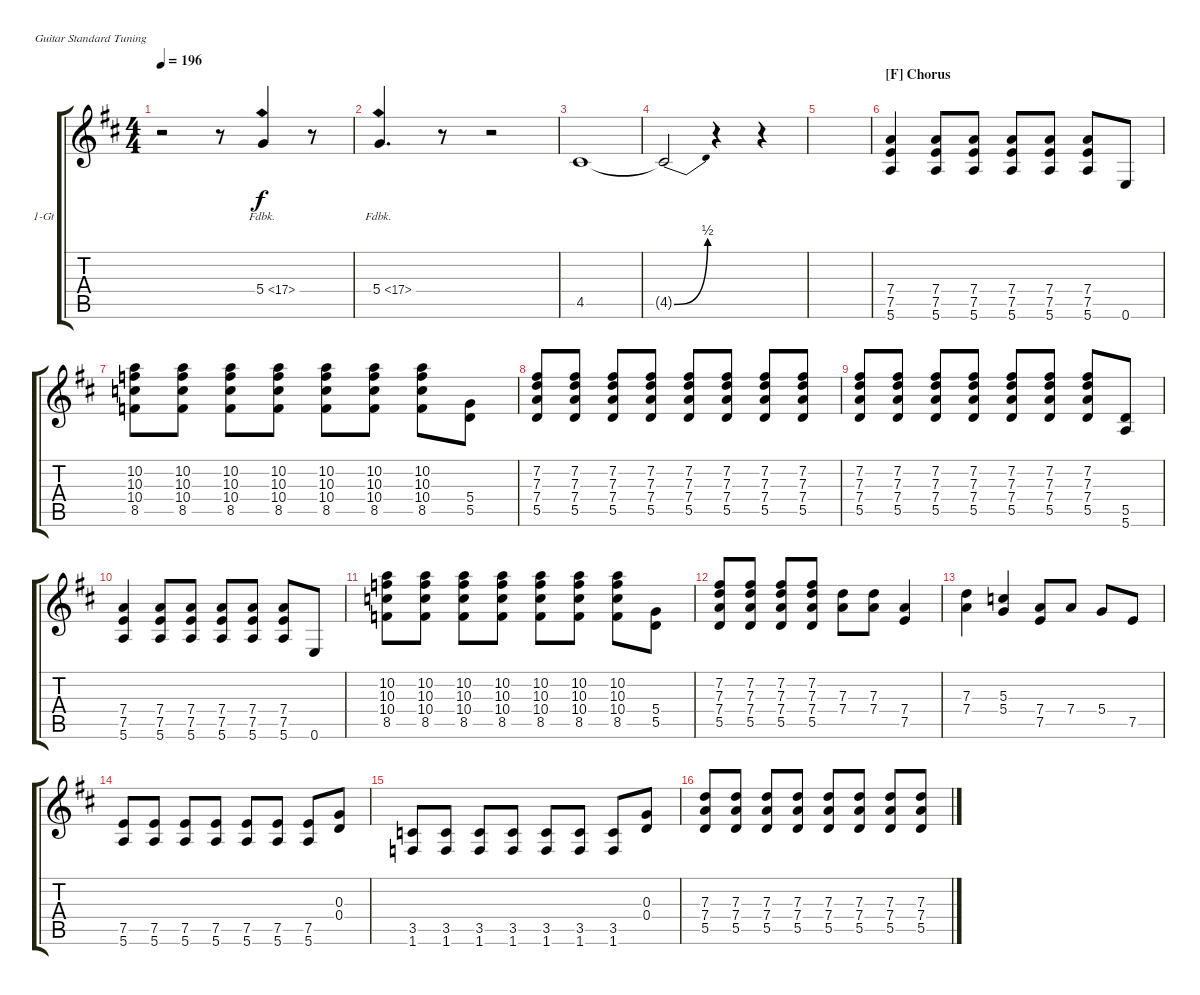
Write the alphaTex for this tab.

\defaultSystemsLayout 4
\bracketExtendMode groupsimilarinstruments
\firstSystemTrackNameOrientation horizontal
\otherSystemsTrackNameOrientation horizontal
\track ("1 Guitar" "1-Gt") {instrument distortionguitar}
\staff {score tabs}
\tuning (E4 B3 G3 D3 A2 E2)
\ts (4 4)
\tempo 196
\clef g2
\ks d
r.2{dy f} r.8 5.4{fh 12}.4 r.8 |
5.4{fh 12}.4{d} r.8 r.2 |
4.5.1 |
4.5{be (bend 0 0 60 2) t}.2 r.4 r.4 |
|
\section ("F" "Chorus")
(5.6 7.5 7.4).4 (5.6 7.5 7.4).8 (5.6 7.5 7.4).8 (5.6 7.5 7.4).8 (5.6 7.5 7.4).8 (5.6 7.5 7.4).8 0.6.8 |
(8.5 10.4 10.3 10.2).8 (8.5 10.4 10.3 10.2).8 (8.5 10.4 10.3 10.2).8 (8.5 10.4 10.3 10.2).8 (8.5 10.4 10.3 10.2).8 (8.5 10.4 10.3 10.2).8 (8.5 10.4 10.3 10.2).8 (5.5 5.4).8 |
(5.5 7.4 7.3 7.2).8 (5.5 7.4 7.3 7.2).8 (5.5 7.4 7.3 7.2).8 (5.5 7.4 7.3 7.2).8 (5.5 7.4 7.3 7.2).8 (5.5 7.4 7.3 7.2).8 (5.5 7.4 7.3 7.2).8 (5.5 7.4 7.3 7.2).8 |
(5.5 7.4 7.3 7.2).8 (5.5 7.4 7.3 7.2).8 (5.5 7.4 7.3 7.2).8 (5.5 7.4 7.3 7.2).8 (5.5 7.4 7.3 7.2).8 (5.5 7.4 7.3 7.2).8 (5.5 7.4 7.3 7.2).8 (5.6 5.5).8 |
(5.6 7.5 7.4).4 (5.6 7.5 7.4).8 (5.6 7.5 7.4).8 (5.6 7.5 7.4).8 (5.6 7.5 7.4).8 (5.6 7.5 7.4).8 0.6.8 |
(8.5 10.4 10.3 10.2).8 (8.5 10.4 10.3 10.2).8 (8.5 10.4 10.3 10.2).8 (8.5 10.4 10.3 10.2).8 (8.5 10.4 10.3 10.2).8 (8.5 10.4 10.3 10.2).8 (8.5 10.4 10.3 10.2).8 (5.5 5.4).8 |
(5.5 7.4 7.3 7.2).8 (5.5 7.4 7.3 7.2).8 (5.5 7.4 7.3 7.2).8 (5.5 7.4 7.3 7.2).8 (7.4 7.3).8 (7.4 7.3).8 (7.5 7.4).4 |
(7.4 7.3).4 (5.3 5.4).4 (7.5 7.4).8 7.4.8 5.4.8 7.5.8 |
(5.6 7.5).8 (5.6 7.5).8 (5.6 7.5).8 (5.6 7.5).8 (5.6 7.5).8 (5.6 7.5).8 (5.6 7.5).8 (0.4 0.3).8 |
(1.6 3.5).8 (1.6 3.5).8 (1.6 3.5).8 (1.6 3.5).8 (1.6 3.5).8 (1.6 3.5).8 (1.6 3.5).8 (0.4 0.3).8 |
(5.5 7.4 7.3).8 (5.5 7.4 7.3).8 (5.5 7.4 7.3).8 (5.5 7.4 7.3).8 (5.5 7.4 7.3).8 (5.5 7.4 7.3).8 (5.5 7.4 7.3).8 (5.5 7.4 7.3).8
